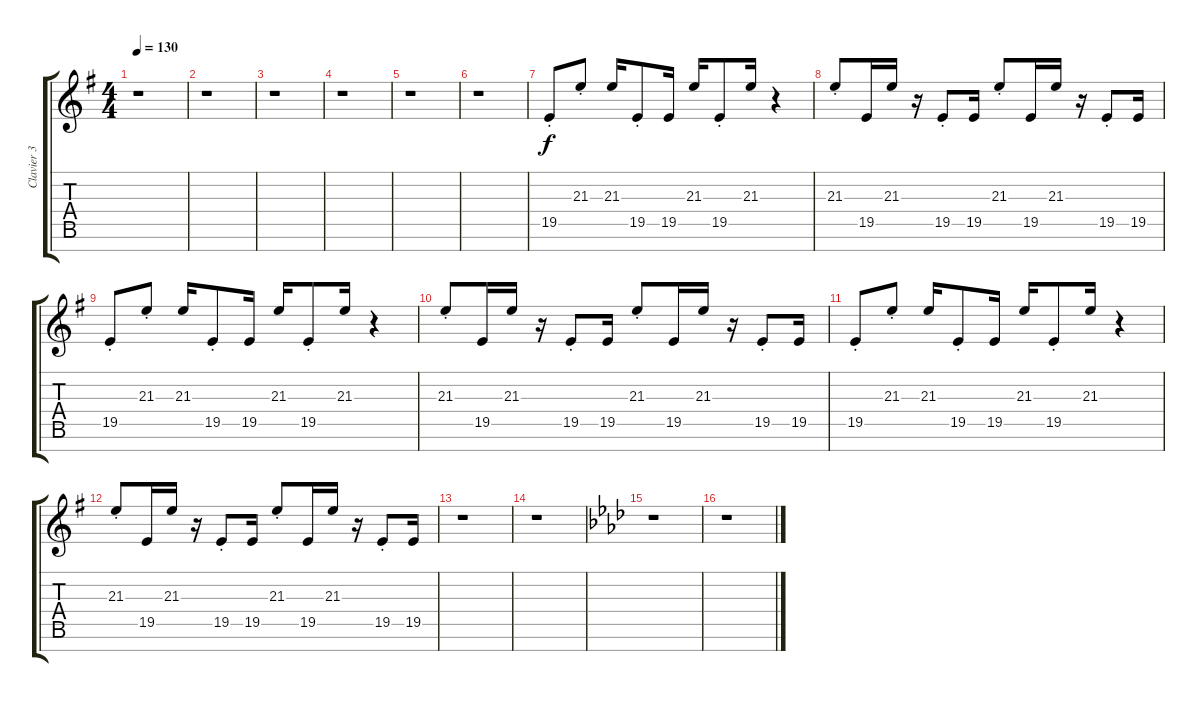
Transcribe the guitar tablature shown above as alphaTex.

\track ("Clavier 3" "Clavier 3") {instrument stringensemble1}
\staff {score tabs}
\tuning (E4 B3 G3 D3 A2 E2 B1) {hide}
\ts (4 4)
\tempo 130
\clef g2
\ks g
r.1{dy f} |
r.1 |
r.1 |
r.1 |
r.1 |
r.1 |
19.5{st}.8{volume 9 instrument lead2sawtooth} 21.3{st}.8 21.3.16 19.5{st}.8 19.5.16 21.3.16 19.5{st}.8 21.3.16 r.4 |
21.3{st}.8 19.5.16 21.3.16 r.16 19.5{st}.8 19.5.16 21.3{st}.8 19.5.16 21.3.16 r.16 19.5{st}.8 19.5.16 |
19.5{st}.8 21.3{st}.8 21.3.16 19.5{st}.8 19.5.16 21.3.16 19.5{st}.8 21.3.16 r.4 |
21.3{st}.8 19.5.16 21.3.16 r.16 19.5{st}.8 19.5.16 21.3{st}.8 19.5.16 21.3.16 r.16 19.5{st}.8 19.5.16 |
19.5{st}.8 21.3{st}.8 21.3.16 19.5{st}.8 19.5.16 21.3.16 19.5{st}.8 21.3.16 r.4 |
21.3{st}.8 19.5.16 21.3.16 r.16 19.5{st}.8 19.5.16 21.3{st}.8 19.5.16 21.3.16 r.16 19.5{st}.8 19.5.16 |
r.1 |
r.1 |
\ks ab
r.1 |
r.1
